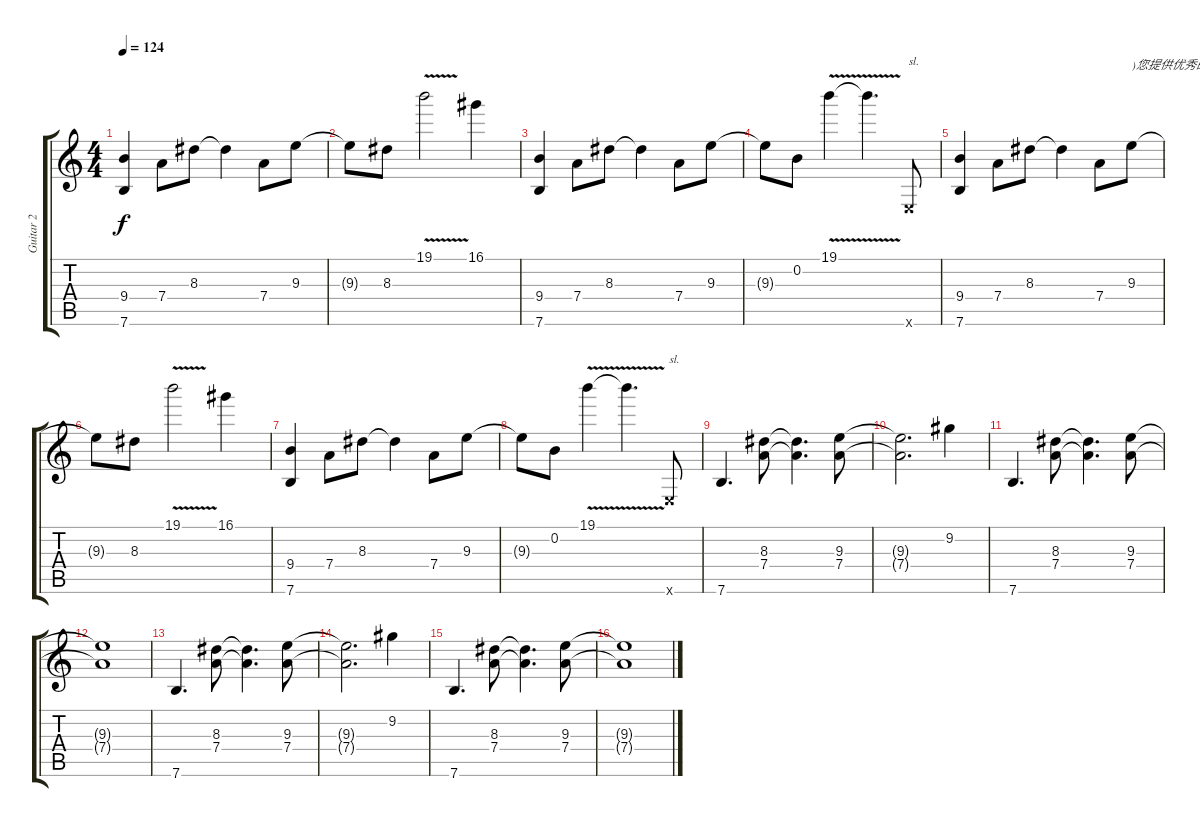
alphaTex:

\track ("Guitar 2" "Guitar 2") {instrument distortionguitar}
\staff {score tabs}
\tuning (E4 B3 G3 D3 A2 E2) {hide}
\ts (4 4)
\tempo 124
\clef g2
\ks c
(9.4 7.6).4{dy f} 7.4.8 8.3.8 8.3{t}.4 7.4.8 9.3.8 |
9.3{t}.8 8.3.8 19.1{v}.2 16.1.4 |
(9.4 7.6).4 7.4.8 8.3.8 8.3{t}.4 7.4.8 9.3.8 |
9.3{t}.8 0.2.8 19.1{v}.4 19.1{t}.4{d} 0.6{x}.8{txt "sl."} |
(9.4 7.6).4 7.4.8 8.3.8 8.3{t}.4 7.4.8 9.3.8{txt ")您提供优秀的GTP"} |
9.3{t}.8 8.3.8 19.1{v}.2 16.1.4 |
(9.4 7.6).4 7.4.8 8.3.8 8.3{t}.4 7.4.8 9.3.8 |
9.3{t}.8 0.2.8 19.1{v}.4 19.1{t}.4{d} 0.6{x}.8{txt "sl."} |
7.6.4{d} (8.3 7.4).8 (8.3{t} 7.4{t}).4{d} (9.3 7.4).8 |
(9.3{t} 7.4{t}).2{d} 9.2.4 |
7.6.4{d} (8.3 7.4).8 (8.3{t} 7.4{t}).4{d} (9.3 7.4).8 |
(9.3{t} 7.4{t}).1 |
7.6.4{d} (8.3 7.4).8 (8.3{t} 7.4{t}).4{d} (9.3 7.4).8 |
(9.3{t} 7.4{t}).2{d} 9.2.4 |
7.6.4{d} (8.3 7.4).8 (8.3{t} 7.4{t}).4{d} (9.3 7.4).8 |
(9.3{t} 7.4{t}).1
